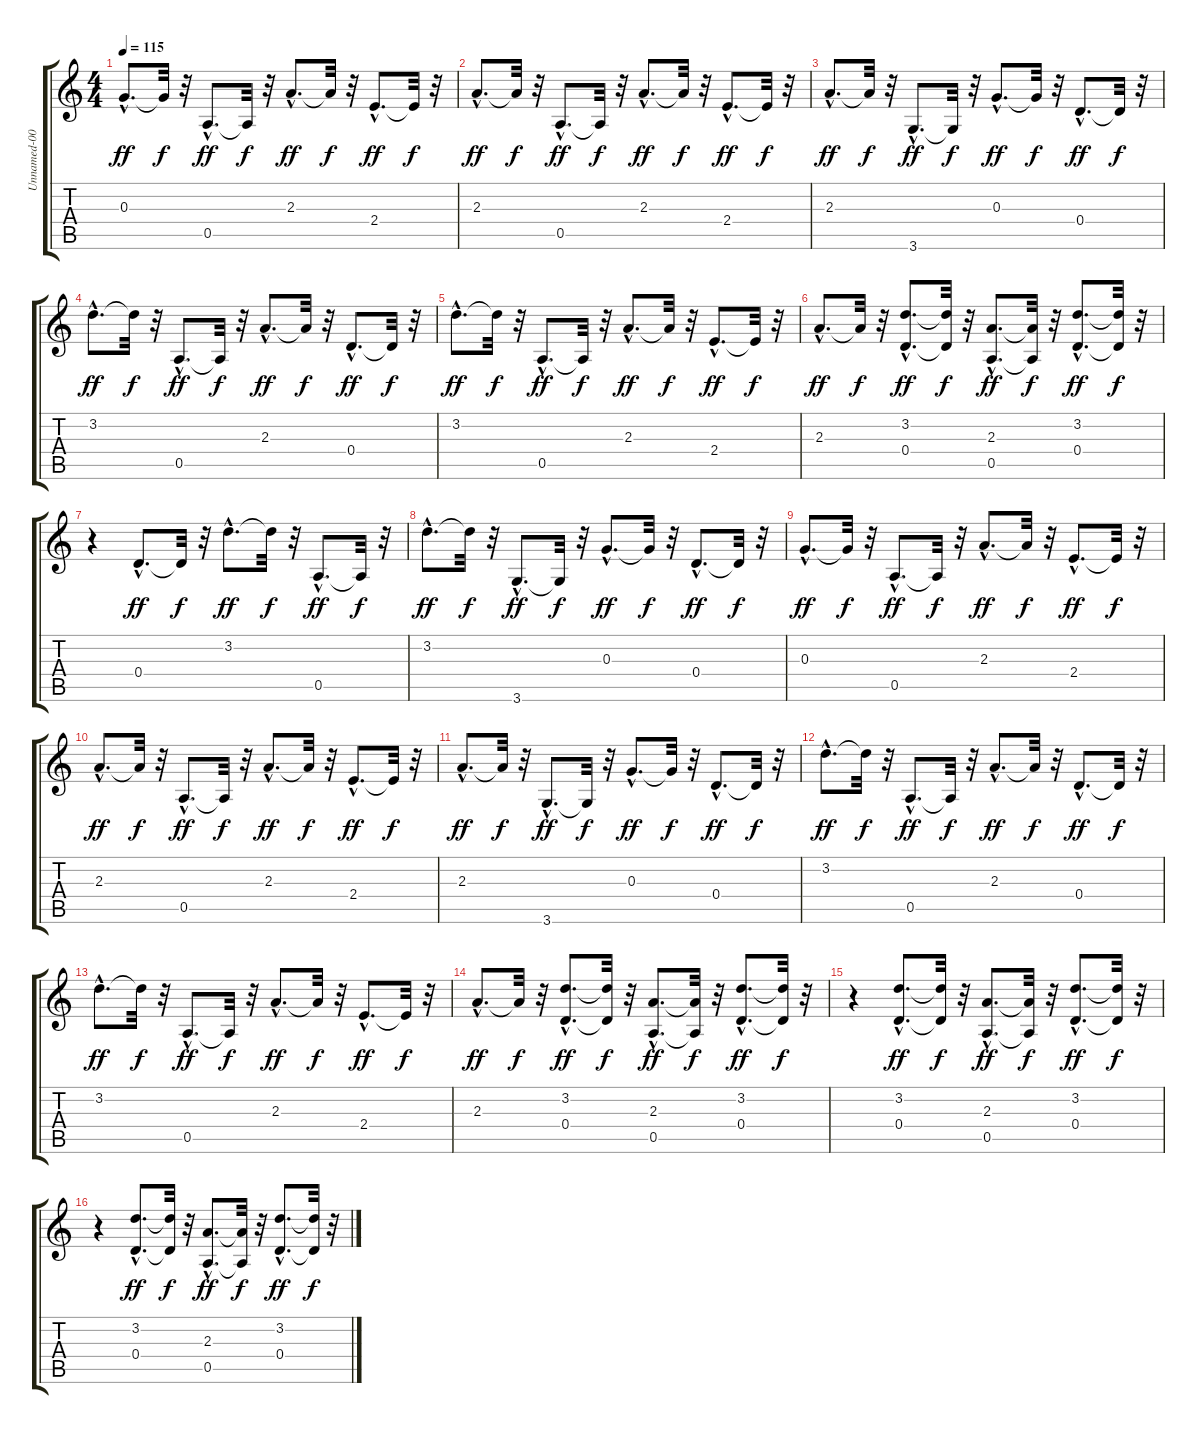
\track ("Unnamed-001" "Unnamed-00") {instrument acousticguitarnylon}
\staff {score tabs}
\tuning (E4 B3 G3 D3 A2 E2) {hide}
\ts (4 4)
\tempo 115
\clef g2
\ks c
0.3{hac}.8{d dy ff} 0.3{t}.32{dy f} r.32 0.5{hac}.8{d dy ff} 0.5{t}.32{dy f} r.32 2.3{hac}.8{d dy ff} 2.3{t}.32{dy f} r.32 2.4{hac}.8{d dy ff} 2.4{t}.32{dy f} r.32 |
2.3{hac}.8{d dy ff} 2.3{t}.32{dy f} r.32 0.5{hac}.8{d dy ff} 0.5{t}.32{dy f} r.32 2.3{hac}.8{d dy ff} 2.3{t}.32{dy f} r.32 2.4{hac}.8{d dy ff} 2.4{t}.32{dy f} r.32 |
2.3{hac}.8{d dy ff} 2.3{t}.32{dy f} r.32 3.6{hac}.8{d dy ff} 3.6{t}.32{dy f} r.32 0.3{hac}.8{d dy ff} 0.3{t}.32{dy f} r.32 0.4{hac}.8{d dy ff} 0.4{t}.32{dy f} r.32 |
3.2{hac}.8{d dy ff} 3.2{t}.32{dy f} r.32 0.5{hac}.8{d dy ff} 0.5{t}.32{dy f} r.32 2.3{hac}.8{d dy ff} 2.3{t}.32{dy f} r.32 0.4{hac}.8{d dy ff} 0.4{t}.32{dy f} r.32 |
3.2{hac}.8{d dy ff} 3.2{t}.32{dy f} r.32 0.5{hac}.8{d dy ff} 0.5{t}.32{dy f} r.32 2.3{hac}.8{d dy ff} 2.3{t}.32{dy f} r.32 2.4{hac}.8{d dy ff} 2.4{t}.32{dy f} r.32 |
2.3{hac}.8{d dy ff} 2.3{t}.32{dy f} r.32 (3.2{hac} 0.4{hac}).8{d dy ff} (3.2{t} 0.4{t}).32{dy f} r.32 (2.3{hac} 0.5{hac}).8{d dy ff} (2.3{t} 0.5{t}).32{dy f} r.32 (3.2{hac} 0.4{hac}).8{d dy ff} (3.2{t} 0.4{t}).32{dy f} r.32 |
r.4 0.4{hac}.8{d dy ff} 0.4{t}.32{dy f} r.32 3.2{hac}.8{d dy ff} 3.2{t}.32{dy f} r.32 0.5{hac}.8{d dy ff} 0.5{t}.32{dy f} r.32 |
3.2{hac}.8{d dy ff} 3.2{t}.32{dy f} r.32 3.6{hac}.8{d dy ff} 3.6{t}.32{dy f} r.32 0.3{hac}.8{d dy ff} 0.3{t}.32{dy f} r.32 0.4{hac}.8{d dy ff} 0.4{t}.32{dy f} r.32 |
0.3{hac}.8{d dy ff} 0.3{t}.32{dy f} r.32 0.5{hac}.8{d dy ff} 0.5{t}.32{dy f} r.32 2.3{hac}.8{d dy ff} 2.3{t}.32{dy f} r.32 2.4{hac}.8{d dy ff} 2.4{t}.32{dy f} r.32 |
2.3{hac}.8{d dy ff} 2.3{t}.32{dy f} r.32 0.5{hac}.8{d dy ff} 0.5{t}.32{dy f} r.32 2.3{hac}.8{d dy ff} 2.3{t}.32{dy f} r.32 2.4{hac}.8{d dy ff} 2.4{t}.32{dy f} r.32 |
2.3{hac}.8{d dy ff} 2.3{t}.32{dy f} r.32 3.6{hac}.8{d dy ff} 3.6{t}.32{dy f} r.32 0.3{hac}.8{d dy ff} 0.3{t}.32{dy f} r.32 0.4{hac}.8{d dy ff} 0.4{t}.32{dy f} r.32 |
3.2{hac}.8{d dy ff} 3.2{t}.32{dy f} r.32 0.5{hac}.8{d dy ff} 0.5{t}.32{dy f} r.32 2.3{hac}.8{d dy ff} 2.3{t}.32{dy f} r.32 0.4{hac}.8{d dy ff} 0.4{t}.32{dy f} r.32 |
3.2{hac}.8{d dy ff} 3.2{t}.32{dy f} r.32 0.5{hac}.8{d dy ff} 0.5{t}.32{dy f} r.32 2.3{hac}.8{d dy ff} 2.3{t}.32{dy f} r.32 2.4{hac}.8{d dy ff} 2.4{t}.32{dy f} r.32 |
2.3{hac}.8{d dy ff} 2.3{t}.32{dy f} r.32 (3.2{hac} 0.4{hac}).8{d dy ff} (3.2{t} 0.4{t}).32{dy f} r.32 (2.3{hac} 0.5{hac}).8{d dy ff} (2.3{t} 0.5{t}).32{dy f} r.32 (3.2{hac} 0.4{hac}).8{d dy ff} (3.2{t} 0.4{t}).32{dy f} r.32 |
r.4 (3.2{hac} 0.4{hac}).8{d dy ff} (3.2{t} 0.4{t}).32{dy f} r.32 (2.3{hac} 0.5{hac}).8{d dy ff} (2.3{t} 0.5{t}).32{dy f} r.32 (3.2{hac} 0.4{hac}).8{d dy ff} (3.2{t} 0.4{t}).32{dy f} r.32 |
r.4 (3.2{hac} 0.4{hac}).8{d dy ff} (3.2{t} 0.4{t}).32{dy f} r.32 (2.3{hac} 0.5{hac}).8{d dy ff} (2.3{t} 0.5{t}).32{dy f} r.32 (3.2{hac} 0.4{hac}).8{d dy ff} (3.2{t} 0.4{t}).32{dy f} r.32
